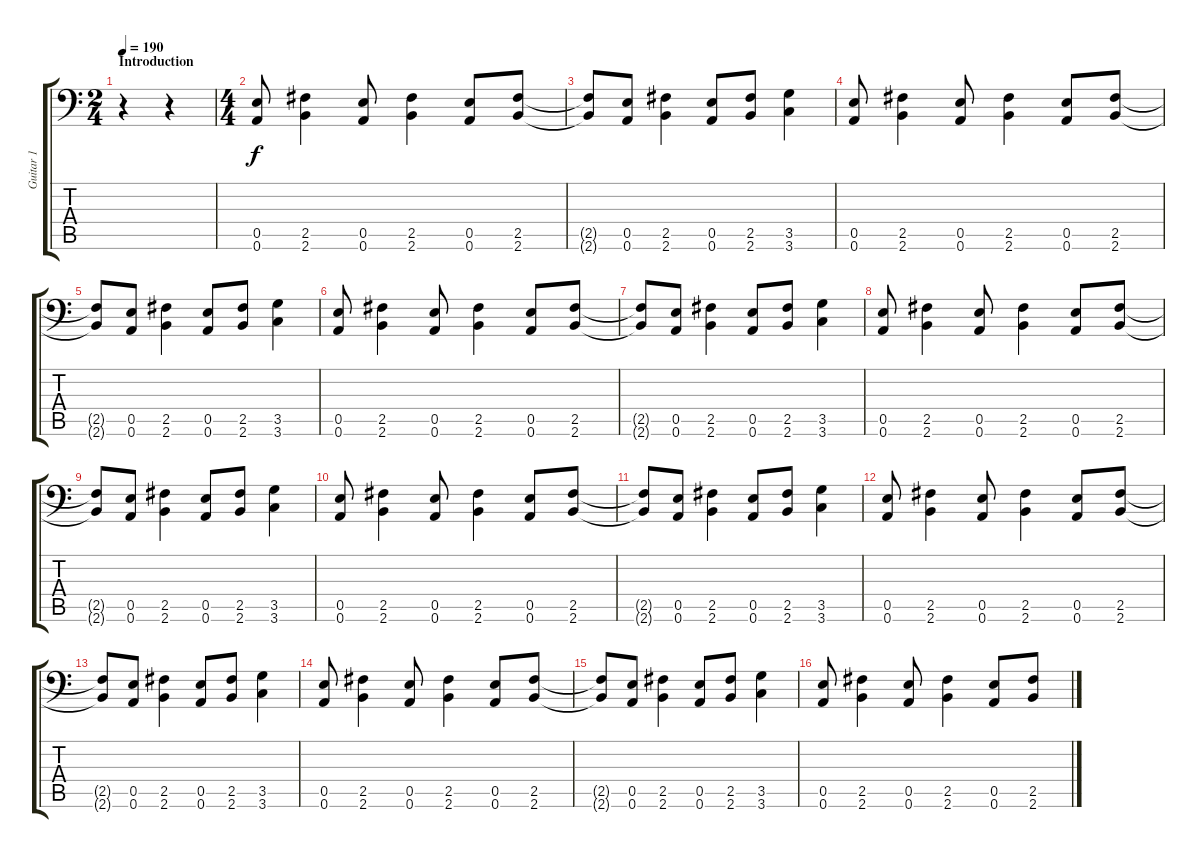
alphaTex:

\track ("Guitar 1" "Guitar 1") {instrument distortionguitar}
\staff {score tabs}
\tuning (B3 Gb3 D3 A2 E2 A1) {hide}
\ts (2 4)
\section ("" "Introduction")
\tempo 190
\clef f4
\ks c
r.4{dy f instrument distortionguitar} r.4 |
\ts (4 4)
(0.5 0.6).8 (2.5 2.6).4 (0.5 0.6).8 (2.5 2.6).4 (0.5 0.6).8 (2.5 2.6).8 |
(2.5{t} 2.6{t}).8 (0.5 0.6).8 (2.5 2.6).4 (0.5 0.6).8 (2.5 2.6).8 (3.5 3.6).4 |
(0.5 0.6).8 (2.5 2.6).4 (0.5 0.6).8 (2.5 2.6).4 (0.5 0.6).8 (2.5 2.6).8 |
(2.5{t} 2.6{t}).8 (0.5 0.6).8 (2.5 2.6).4 (0.5 0.6).8 (2.5 2.6).8 (3.5 3.6).4 |
(0.5 0.6).8 (2.5 2.6).4 (0.5 0.6).8 (2.5 2.6).4 (0.5 0.6).8 (2.5 2.6).8 |
(2.5{t} 2.6{t}).8 (0.5 0.6).8 (2.5 2.6).4 (0.5 0.6).8 (2.5 2.6).8 (3.5 3.6).4 |
(0.5 0.6).8 (2.5 2.6).4 (0.5 0.6).8 (2.5 2.6).4 (0.5 0.6).8 (2.5 2.6).8 |
(2.5{t} 2.6{t}).8 (0.5 0.6).8 (2.5 2.6).4 (0.5 0.6).8 (2.5 2.6).8 (3.5 3.6).4 |
(0.5 0.6).8 (2.5 2.6).4 (0.5 0.6).8 (2.5 2.6).4 (0.5 0.6).8 (2.5 2.6).8 |
(2.5{t} 2.6{t}).8 (0.5 0.6).8 (2.5 2.6).4 (0.5 0.6).8 (2.5 2.6).8 (3.5 3.6).4 |
(0.5 0.6).8 (2.5 2.6).4 (0.5 0.6).8 (2.5 2.6).4 (0.5 0.6).8 (2.5 2.6).8 |
(2.5{t} 2.6{t}).8 (0.5 0.6).8 (2.5 2.6).4 (0.5 0.6).8 (2.5 2.6).8 (3.5 3.6).4 |
(0.5 0.6).8 (2.5 2.6).4 (0.5 0.6).8 (2.5 2.6).4 (0.5 0.6).8 (2.5 2.6).8 |
(2.5{t} 2.6{t}).8 (0.5 0.6).8 (2.5 2.6).4 (0.5 0.6).8 (2.5 2.6).8 (3.5 3.6).4 |
(0.5 0.6).8 (2.5 2.6).4 (0.5 0.6).8 (2.5 2.6).4 (0.5 0.6).8 (2.5 2.6).8
